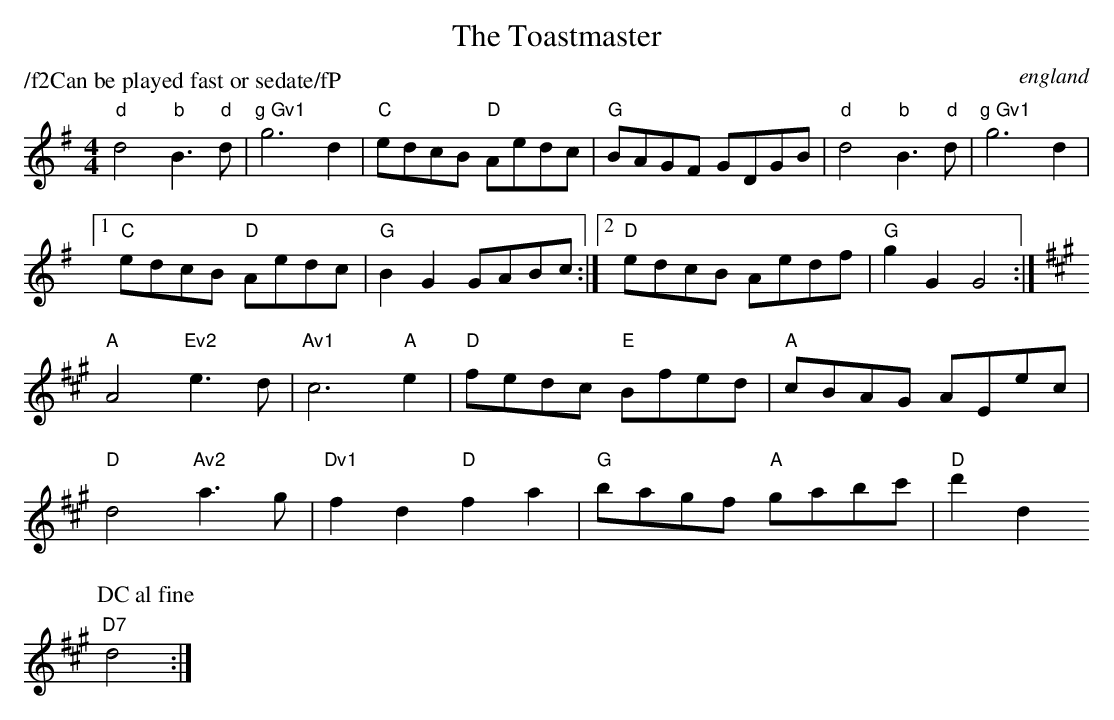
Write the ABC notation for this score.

X:1
T:The Toastmaster
O:england
P:/f2Can be played fast or sedate/fP
M:4/4
L:1/4
K:G
"d"d2 "b"B3/2"d"d/2|"g Gv1"g3d|"C"e/2d/2c/2B/2 "D"A/2e/2d/2c/2|\
"G"B/2A/2G/2F/2 G/2D/2G/2B/2|"d"d2 "b"B3/2"d"d/2|"g Gv1"g3d|1
"C"e/2d/2c/2B/2 "D"A/2e/2d/2c/2|"G"BG G/2A/2B/2c/2:|2\
"D"e/2d/2c/2B/2 A/2e/2d/2f/2|"G"gG G2:|
K:A
"A"A2 "Ev2"e3/2d/2|"Av1"c3"A"e|"D"f/2e/2d/2c/2 "E"B/2f/2e/2d/2|\
"A"c/2B/2A/2G/2 A/2E/2e/2c/2|
"D"d2 "Av2"a3/2g/2|"Dv1"fd "D"fa|"G"b/2a/2g/2f/2 "A"g/2a/2b/2c'/2|"D"d'd
P:DC al fine
"D7"d2:|
